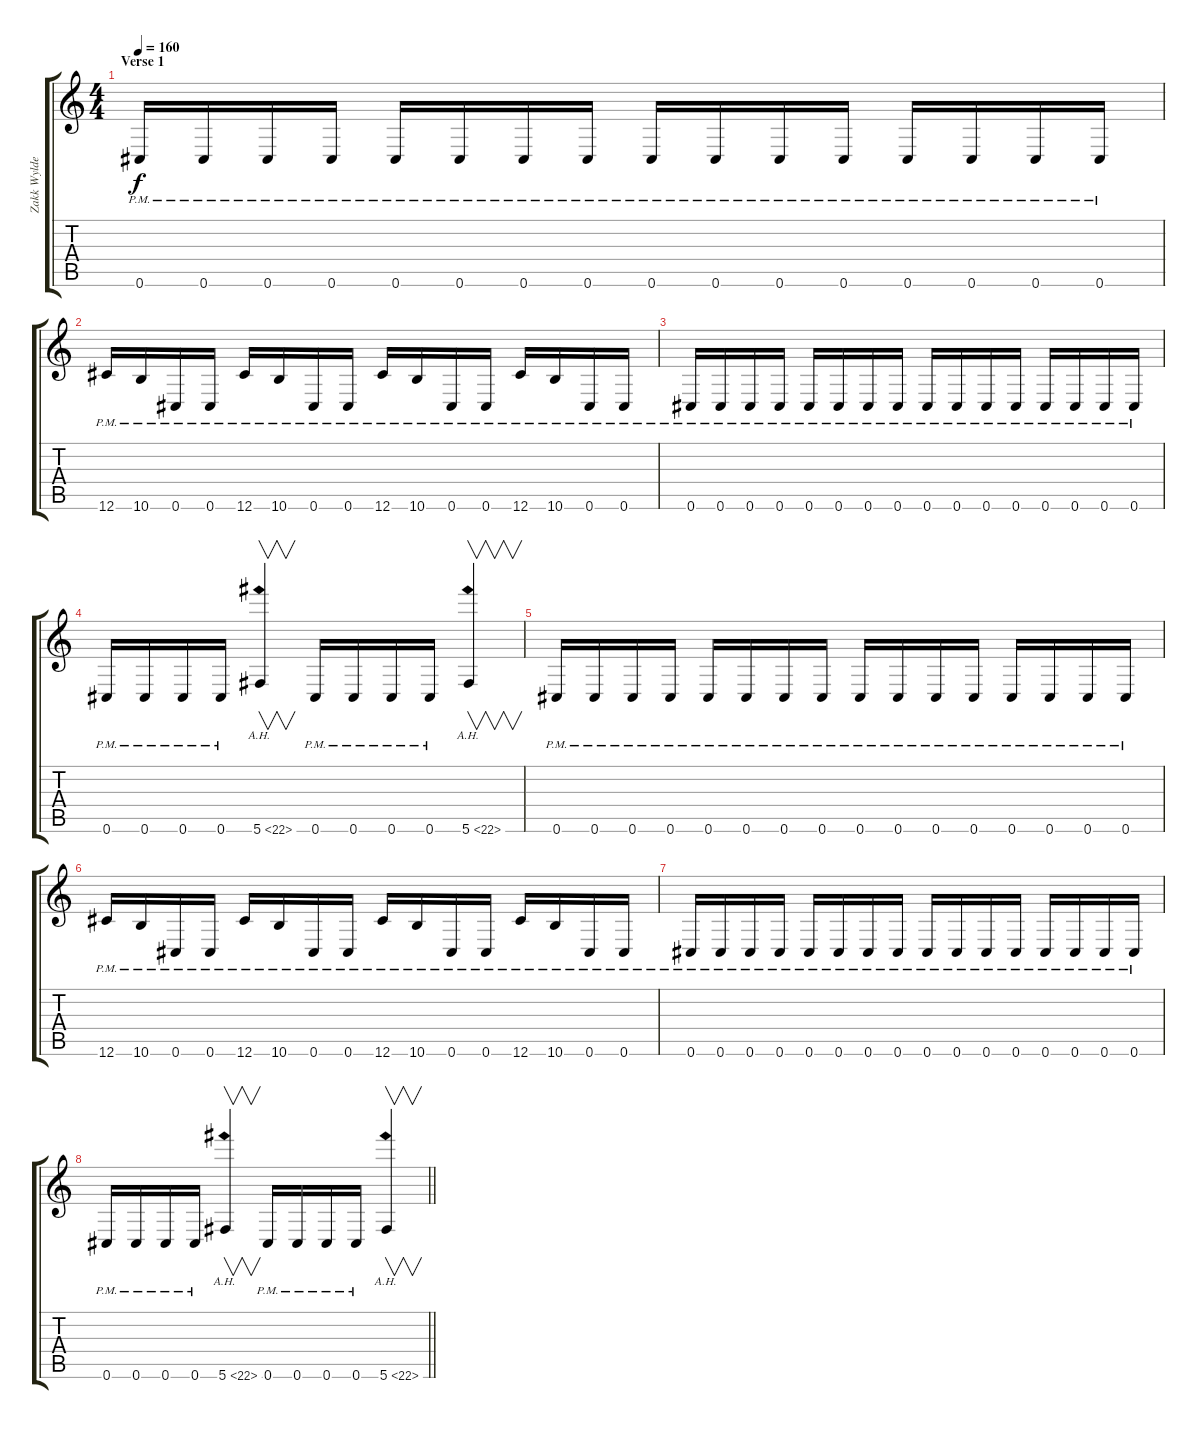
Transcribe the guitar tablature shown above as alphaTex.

\track ("Zakk Wylde" "Zakk Wylde") {instrument distortionguitar}
\staff {score tabs}
\tuning (Eb4 Bb3 Gb3 Db3 Ab2 Db2) {hide}
\ts (4 4)
\section ("" "Verse 1")
\tempo 160
\clef g2
\ks c
0.6{pm}.16{dy f} 0.6{pm}.16 0.6{pm}.16 0.6{pm}.16 0.6{pm}.16 0.6{pm}.16 0.6{pm}.16 0.6{pm}.16 0.6{pm}.16 0.6{pm}.16 0.6{pm}.16 0.6{pm}.16 0.6{pm}.16 0.6{pm}.16 0.6{pm}.16 0.6{pm}.16 |
12.6{pm}.16 10.6{pm}.16 0.6{pm}.16 0.6{pm}.16 12.6{pm}.16 10.6{pm}.16 0.6{pm}.16 0.6{pm}.16 12.6{pm}.16 10.6{pm}.16 0.6{pm}.16 0.6{pm}.16 12.6{pm}.16 10.6{pm}.16 0.6{pm}.16 0.6{pm}.16 |
0.6{pm}.16 0.6{pm}.16 0.6{pm}.16 0.6{pm}.16 0.6{pm}.16 0.6{pm}.16 0.6{pm}.16 0.6{pm}.16 0.6{pm}.16 0.6{pm}.16 0.6{pm}.16 0.6{pm}.16 0.6{pm}.16 0.6{pm}.16 0.6{pm}.16 0.6{pm}.16 |
0.6{pm}.16 0.6{pm}.16 0.6{pm}.16 0.6{pm}.16 5.6{ah 17}.4{v} 0.6{pm}.16 0.6{pm}.16 0.6{pm}.16 0.6{pm}.16 5.6{ah 17}.4{v} |
0.6{pm}.16 0.6{pm}.16 0.6{pm}.16 0.6{pm}.16 0.6{pm}.16 0.6{pm}.16 0.6{pm}.16 0.6{pm}.16 0.6{pm}.16 0.6{pm}.16 0.6{pm}.16 0.6{pm}.16 0.6{pm}.16 0.6{pm}.16 0.6{pm}.16 0.6{pm}.16 |
12.6{pm}.16 10.6{pm}.16 0.6{pm}.16 0.6{pm}.16 12.6{pm}.16 10.6{pm}.16 0.6{pm}.16 0.6{pm}.16 12.6{pm}.16 10.6{pm}.16 0.6{pm}.16 0.6{pm}.16 12.6{pm}.16 10.6{pm}.16 0.6{pm}.16 0.6{pm}.16 |
0.6{pm}.16 0.6{pm}.16 0.6{pm}.16 0.6{pm}.16 0.6{pm}.16 0.6{pm}.16 0.6{pm}.16 0.6{pm}.16 0.6{pm}.16 0.6{pm}.16 0.6{pm}.16 0.6{pm}.16 0.6{pm}.16 0.6{pm}.16 0.6{pm}.16 0.6{pm}.16 |
\barLineRight lightlight
0.6{pm}.16 0.6{pm}.16 0.6{pm}.16 0.6{pm}.16 5.6{ah 17}.4{v} 0.6{pm}.16 0.6{pm}.16 0.6{pm}.16 0.6{pm}.16 5.6{ah 17}.4{v}
